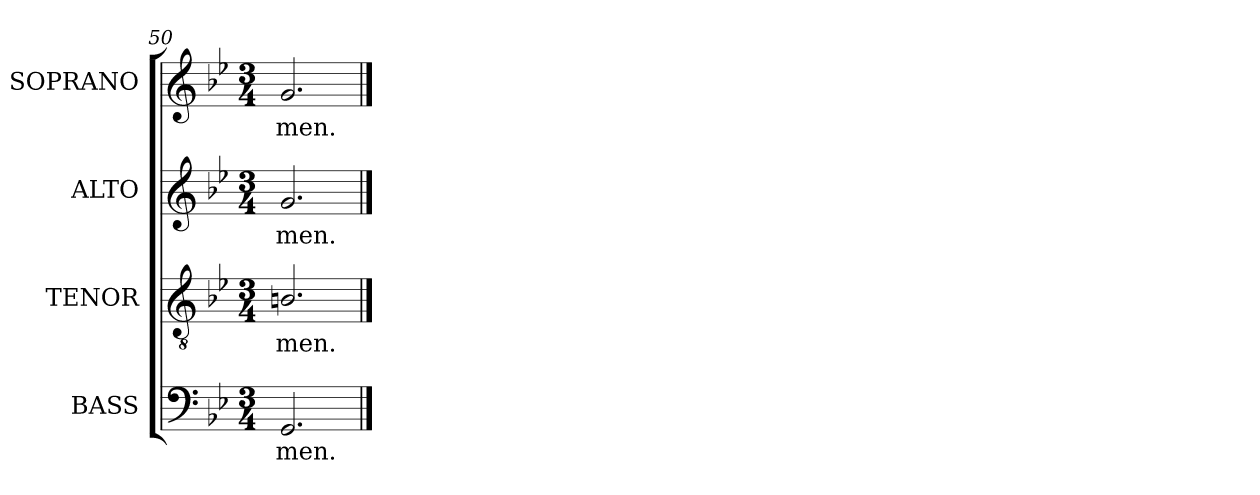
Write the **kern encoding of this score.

**kern	**text	**kern	**text	**kern	**text	**kern	**text
*part4	*part4	*part3	*part3	*part2	*part2	*part1	*part1
*staff4	*staff4	*staff3	*staff3	*staff2	*staff2	*staff1	*staff1
*I"BASS	*	*I"TENOR	*	*I"ALTO	*	*I"SOPRANO	*
*I'B.	*	*I'T.	*	*I'A.	*	*I'S.	*
*clefF4	*	*clefGv2	*	*clefG2	*	*clefG2	*
*	*	*ITrd7c12	*	*	*	*	*
*k[b-e-]	*	*k[b-e-]	*	*k[b-e-]	*	*k[b-e-]	*
*B-:	*	*B-:	*	*B-:	*	*B-:	*
*M3/4	*	*M3/4	*	*M3/4	*	*M3/4	*
=50	=50	=50	=50	=50	=50	=50	=50
!	!LO:LY:b:color=#000000	!	!	!	!	!	!
!	!	!	!LO:LY:b:color=#000000	!	!	!	!
!	!	!	!	!	!LO:LY:b:color=#000000	!	!
!	!	!	!	!	!	!	!LO:LY:b:color=#000000
2.GGi/	-men.	2.BBni/	-men.	2.gi/	-men.	2.gi/	-men.
==	==	==	==	==	==	==	==
*-	*-	*-	*-	*-	*-	*-	*-
